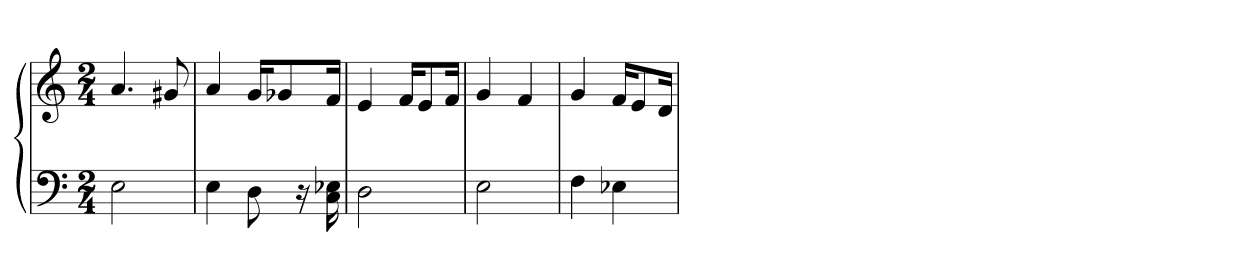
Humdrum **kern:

**kern	**kern
*part1	*part1
*staff2	*staff1
*clefF4	*clefG2
*k[]	*k[]
*M2/4	*M2/4
=1	=1
2E	4.a
.	8g#X
=2	=2
4E	4a
8D	16g/KL
.	8g-X/
16r	.
16C 16E-X	16f/Jk
=3	=3
2D	4e
.	16f/KL
.	8e/
.	16f/Jk
=4	=4
2E	4g
.	4f
=5	=5
4F	4g
4E-X	16f/KL
.	8e/
.	16d/Jk
=	=
*-	*-
